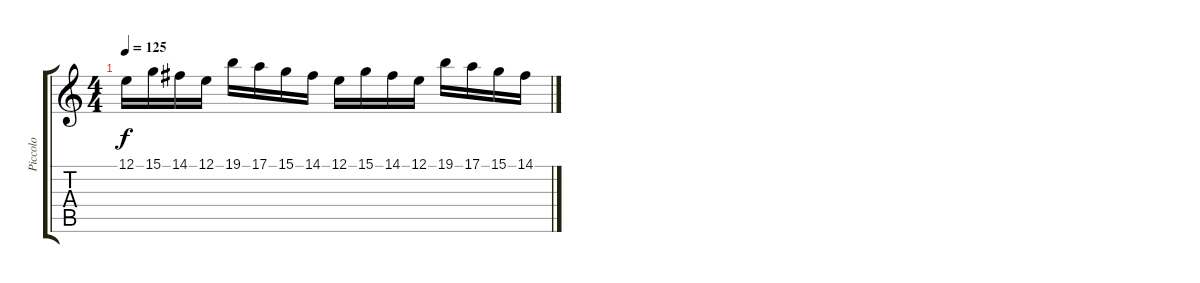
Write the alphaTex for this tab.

\track ("Piccolo" "Piccolo") {instrument piccolo}
\staff {score tabs}
\tuning (E4 B3 G3 D3 A2 E2) {hide}
\ts (4 4)
\tempo 125
\clef g2
\ks c
12.1.16{dy f} 15.1.16 14.1.16 12.1.16 19.1.16 17.1.16 15.1.16 14.1.16 12.1.16 15.1.16 14.1.16 12.1.16 19.1.16 17.1.16 15.1.16 14.1.16
